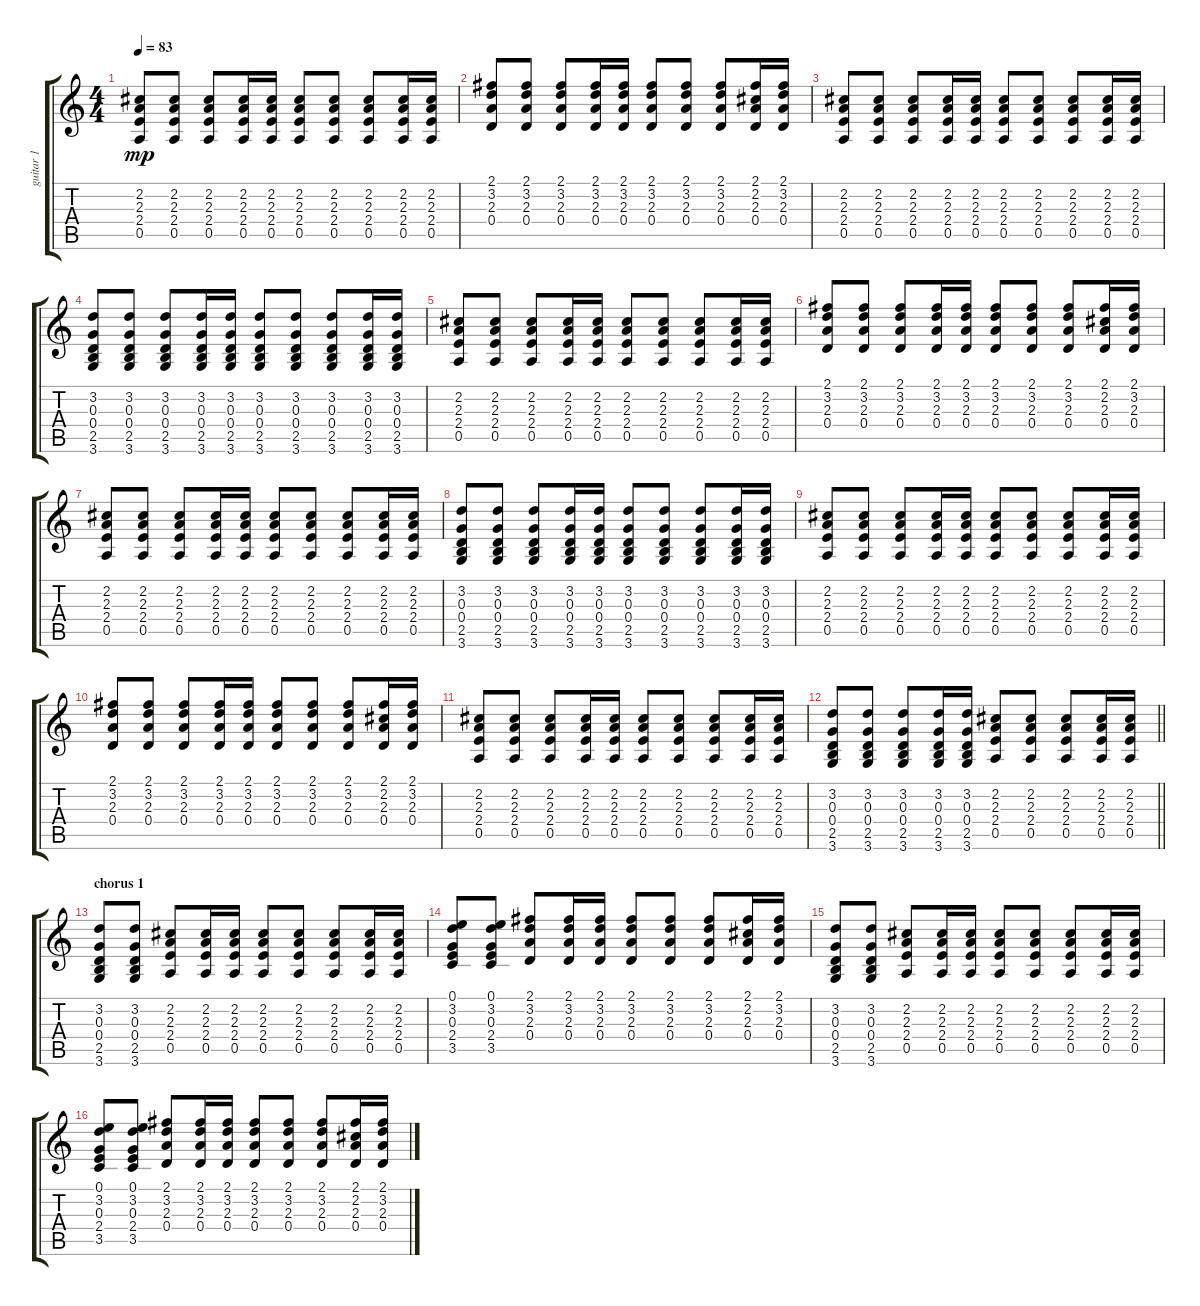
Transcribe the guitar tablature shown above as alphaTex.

\track ("guitar 1" "guitar 1") {instrument overdrivenguitar}
\staff {score tabs}
\tuning (E4 B3 G3 D3 A2 E2) {hide}
\ts (4 4)
\tempo 83
\clef g2
\ks c
(2.2 2.3 2.4 0.5).8{dy mp} (2.2 2.3 2.4 0.5).8 (2.2 2.3 2.4 0.5).8 (2.2 2.3 2.4 0.5).16 (2.2 2.3 2.4 0.5).16 (2.2 2.3 2.4 0.5).8 (2.2 2.3 2.4 0.5).8 (2.2 2.3 2.4 0.5).8 (2.2 2.3 2.4 0.5).16 (2.2 2.3 2.4 0.5).16 |
(2.1 3.2 2.3 0.4).8 (2.1 3.2 2.3 0.4).8 (2.1 3.2 2.3 0.4).8 (2.1 3.2 2.3 0.4).16 (2.1 3.2 2.3 0.4).16 (2.1 3.2 2.3 0.4).8 (2.1 3.2 2.3 0.4).8 (2.1 3.2 2.3 0.4).8 (2.1 2.2 2.3 0.4).16 (2.1 3.2 2.3 0.4).16 |
(2.2 2.3 2.4 0.5).8 (2.2 2.3 2.4 0.5).8 (2.2 2.3 2.4 0.5).8 (2.2 2.3 2.4 0.5).16 (2.2 2.3 2.4 0.5).16 (2.2 2.3 2.4 0.5).8 (2.2 2.3 2.4 0.5).8 (2.2 2.3 2.4 0.5).8 (2.2 2.3 2.4 0.5).16 (2.2 2.3 2.4 0.5).16 |
(3.2 0.3 0.4 2.5 3.6).8 (3.2 0.3 0.4 2.5 3.6).8 (3.2 0.3 0.4 2.5 3.6).8 (3.2 0.3 0.4 2.5 3.6).16 (3.2 0.3 0.4 2.5 3.6).16 (3.2 0.3 0.4 2.5 3.6).8 (3.2 0.3 0.4 2.5 3.6).8 (3.2 0.3 0.4 2.5 3.6).8 (3.2 0.3 0.4 2.5 3.6).16 (3.2 0.3 0.4 2.5 3.6).16 |
(2.2 2.3 2.4 0.5).8 (2.2 2.3 2.4 0.5).8 (2.2 2.3 2.4 0.5).8 (2.2 2.3 2.4 0.5).16 (2.2 2.3 2.4 0.5).16 (2.2 2.3 2.4 0.5).8 (2.2 2.3 2.4 0.5).8 (2.2 2.3 2.4 0.5).8 (2.2 2.3 2.4 0.5).16 (2.2 2.3 2.4 0.5).16 |
(2.1 3.2 2.3 0.4).8 (2.1 3.2 2.3 0.4).8 (2.1 3.2 2.3 0.4).8 (2.1 3.2 2.3 0.4).16 (2.1 3.2 2.3 0.4).16 (2.1 3.2 2.3 0.4).8 (2.1 3.2 2.3 0.4).8 (2.1 3.2 2.3 0.4).8 (2.1 2.2 2.3 0.4).16 (2.1 3.2 2.3 0.4).16 |
(2.2 2.3 2.4 0.5).8 (2.2 2.3 2.4 0.5).8 (2.2 2.3 2.4 0.5).8 (2.2 2.3 2.4 0.5).16 (2.2 2.3 2.4 0.5).16 (2.2 2.3 2.4 0.5).8 (2.2 2.3 2.4 0.5).8 (2.2 2.3 2.4 0.5).8 (2.2 2.3 2.4 0.5).16 (2.2 2.3 2.4 0.5).16 |
(3.2 0.3 0.4 2.5 3.6).8 (3.2 0.3 0.4 2.5 3.6).8 (3.2 0.3 0.4 2.5 3.6).8 (3.2 0.3 0.4 2.5 3.6).16 (3.2 0.3 0.4 2.5 3.6).16 (3.2 0.3 0.4 2.5 3.6).8 (3.2 0.3 0.4 2.5 3.6).8 (3.2 0.3 0.4 2.5 3.6).8 (3.2 0.3 0.4 2.5 3.6).16 (3.2 0.3 0.4 2.5 3.6).16 |
(2.2 2.3 2.4 0.5).8 (2.2 2.3 2.4 0.5).8 (2.2 2.3 2.4 0.5).8 (2.2 2.3 2.4 0.5).16 (2.2 2.3 2.4 0.5).16 (2.2 2.3 2.4 0.5).8 (2.2 2.3 2.4 0.5).8 (2.2 2.3 2.4 0.5).8 (2.2 2.3 2.4 0.5).16 (2.2 2.3 2.4 0.5).16 |
(2.1 3.2 2.3 0.4).8 (2.1 3.2 2.3 0.4).8 (2.1 3.2 2.3 0.4).8 (2.1 3.2 2.3 0.4).16 (2.1 3.2 2.3 0.4).16 (2.1 3.2 2.3 0.4).8 (2.1 3.2 2.3 0.4).8 (2.1 3.2 2.3 0.4).8 (2.1 2.2 2.3 0.4).16 (2.1 3.2 2.3 0.4).16 |
(2.2 2.3 2.4 0.5).8 (2.2 2.3 2.4 0.5).8 (2.2 2.3 2.4 0.5).8 (2.2 2.3 2.4 0.5).16 (2.2 2.3 2.4 0.5).16 (2.2 2.3 2.4 0.5).8 (2.2 2.3 2.4 0.5).8 (2.2 2.3 2.4 0.5).8 (2.2 2.3 2.4 0.5).16 (2.2 2.3 2.4 0.5).16 |
\barLineRight lightlight
(3.2 0.3 0.4 2.5 3.6).8 (3.2 0.3 0.4 2.5 3.6).8 (3.2 0.3 0.4 2.5 3.6).8 (3.2 0.3 0.4 2.5 3.6).16 (3.2 0.3 0.4 2.5 3.6).16 (2.2 2.3 2.4 0.5).8 (2.2 2.3 2.4 0.5).8 (2.2 2.3 2.4 0.5).8 (2.2 2.3 2.4 0.5).16 (2.2 2.3 2.4 0.5).16 |
\section ("" "chorus 1")
(3.2 0.3 0.4 2.5 3.6).8 (3.2 0.3 0.4 2.5 3.6).8 (2.2 2.3 2.4 0.5).8 (2.2 2.3 2.4 0.5).16 (2.2 2.3 2.4 0.5).16 (2.2 2.3 2.4 0.5).8 (2.2 2.3 2.4 0.5).8 (2.2 2.3 2.4 0.5).8 (2.2 2.3 2.4 0.5).16 (2.2 2.3 2.4 0.5).16 |
(0.1 3.2 0.3 2.4 3.5).8 (0.1 3.2 0.3 2.4 3.5).8 (2.1 3.2 2.3 0.4).8 (2.1 3.2 2.3 0.4).16 (2.1 3.2 2.3 0.4).16 (2.1 3.2 2.3 0.4).8 (2.1 3.2 2.3 0.4).8 (2.1 3.2 2.3 0.4).8 (2.1 2.2 2.3 0.4).16 (2.1 3.2 2.3 0.4).16 |
(3.2 0.3 0.4 2.5 3.6).8 (3.2 0.3 0.4 2.5 3.6).8 (2.2 2.3 2.4 0.5).8 (2.2 2.3 2.4 0.5).16 (2.2 2.3 2.4 0.5).16 (2.2 2.3 2.4 0.5).8 (2.2 2.3 2.4 0.5).8 (2.2 2.3 2.4 0.5).8 (2.2 2.3 2.4 0.5).16 (2.2 2.3 2.4 0.5).16 |
(0.1 3.2 0.3 2.4 3.5).8 (0.1 3.2 0.3 2.4 3.5).8 (2.1 3.2 2.3 0.4).8 (2.1 3.2 2.3 0.4).16 (2.1 3.2 2.3 0.4).16 (2.1 3.2 2.3 0.4).8 (2.1 3.2 2.3 0.4).8 (2.1 3.2 2.3 0.4).8 (2.1 2.2 2.3 0.4).16 (2.1 3.2 2.3 0.4).16
